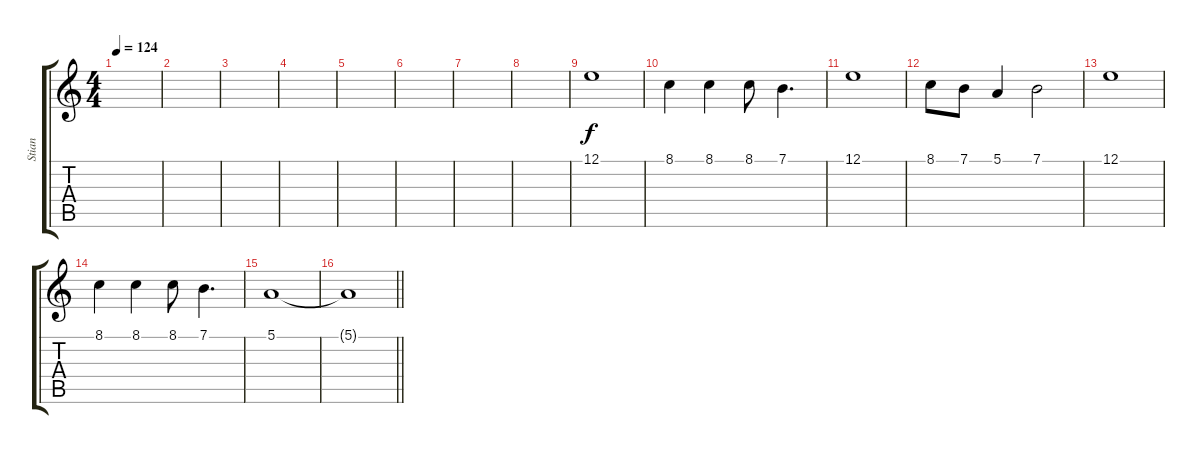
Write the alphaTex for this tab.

\track ("Stian" "Stian") {instrument stringensemble1}
\staff {score tabs}
\tuning (E4 B3 G3 D3 A2 E2) {hide}
\ts (4 4)
\tempo 124
\clef g2
\ks c
|
|
|
|
|
|
|
|
12.1.1 |
8.1.4 8.1.4 8.1.8 7.1.4{d} |
12.1.1 |
8.1.8 7.1.8 5.1.4 7.1.2 |
12.1.1 |
8.1.4 8.1.4 8.1.8 7.1.4{d} |
5.1.1 |
\barLineRight lightlight
5.1{t}.1
